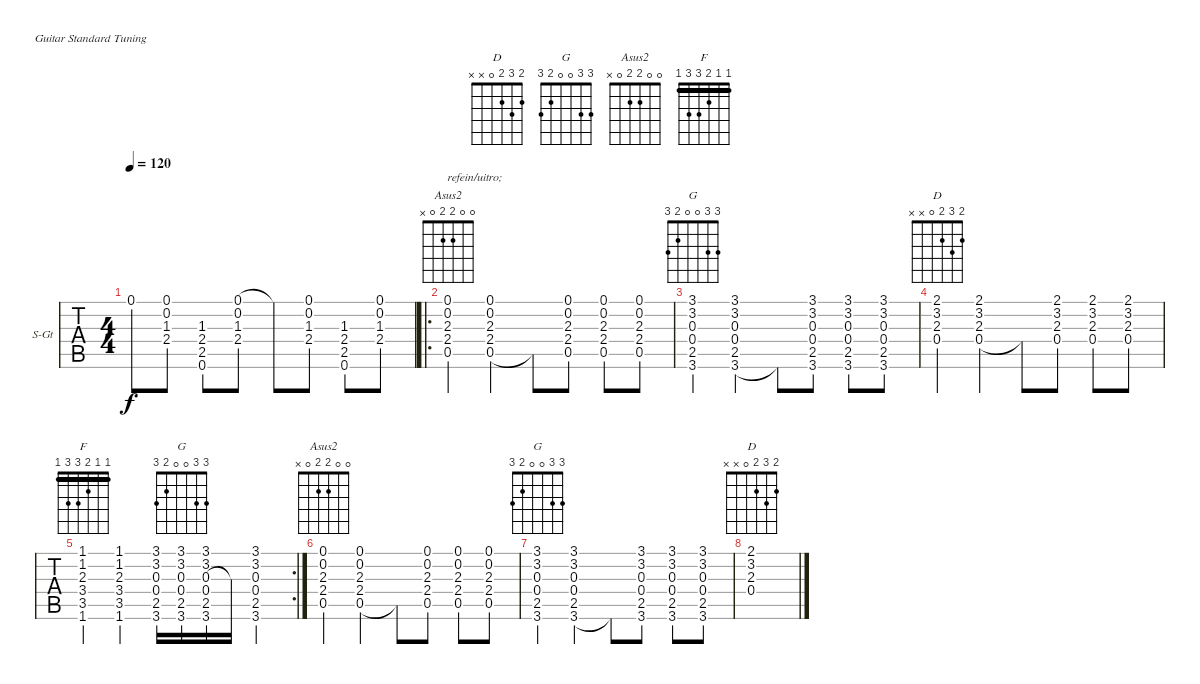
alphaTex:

\bracketExtendMode groupsimilarinstruments
\firstSystemTrackNameOrientation horizontal
\otherSystemsTrackNameOrientation horizontal
\chordDiagramsInScore
\track ("Track 1" "S-Gt") {instrument acousticguitarsteel}
\staff {tabs}
\tuning (E4 B3 G3 D3 A2 E2)
\chord ("D" 2 3 2 0 x x)
\chord ("G" 3 3 0 0 2 3)
\chord ("Asus2" 0 0 2 2 0 x)
\chord ("F" 1 1 2 3 3 1) {barre (1 1)}
\ts (4 4)
\tempo 120
\clef g2
\ks c
0.1{t}.8{dy f} (0.1 0.2 1.3 2.4).8 (1.3 2.4 2.5 0.6).8 (0.1 0.2 1.3 2.4).8 0.1{t}.8 (0.1 0.2 1.3 2.4).8 (1.3 2.4 2.5 0.6).8 (0.1 0.2 1.3 2.4).8 |
\ro
(0.1 0.2 2.3 2.4 0.5).4{ch "Asus2" txt "refein/uitro;"} (0.1 0.2 2.3 2.4 0.5).4 0.5{t}.8 (0.1 0.2 2.3 2.4 0.5).8 (0.1 0.2 2.3 2.4 0.5).8 (0.1 0.2 2.3 2.4 0.5).8 |
(3.1 3.2 0.3 0.4 2.5 3.6).4{ch "G"} (3.1 3.2 0.3 0.4 2.5 3.6).4 3.6{t}.8 (3.1 3.2 0.3 0.4 2.5 3.6).8 (3.1 3.2 0.3 0.4 2.5 3.6).8 (3.1 3.2 0.3 0.4 2.5 3.6).8 |
(2.1 3.2 2.3 0.4).4{ch "D"} (2.1 3.2 2.3 0.4).4 0.4{t}.8 (2.1 3.2 2.3 0.4).8 (2.1 3.2 2.3 0.4).8 (2.1 3.2 2.3 0.4).8 |
\rc 2
(1.1 1.2 2.3 3.4 3.5 1.6).4{ch "F"} (1.1 1.2 2.3 3.4 3.5 1.6).4 (3.1 3.2 0.3 0.4 2.5 3.6).16 (3.1 3.2 0.3 0.4 2.5 3.6).16{ch "G"} (3.1 3.2 0.3 0.4 2.5 3.6).16 0.3{t}.16 (3.1 3.2 0.3 0.4 2.5 3.6).4 |
(0.1 0.2 2.3 2.4 0.5).4{ch "Asus2"} (0.1 0.2 2.3 2.4 0.5).4 0.5{t}.8 (0.1 0.2 2.3 2.4 0.5).8 (0.1 0.2 2.3 2.4 0.5).8 (0.1 0.2 2.3 2.4 0.5).8 |
(3.1 3.2 0.3 0.4 2.5 3.6).4{ch "G"} (3.1 3.2 0.3 0.4 2.5 3.6).4 3.6{t}.8 (3.1 3.2 0.3 0.4 2.5 3.6).8 (3.1 3.2 0.3 0.4 2.5 3.6).8 (3.1 3.2 0.3 0.4 2.5 3.6).8 |
(2.1 3.2 2.3 0.4).1{ch "D"}
